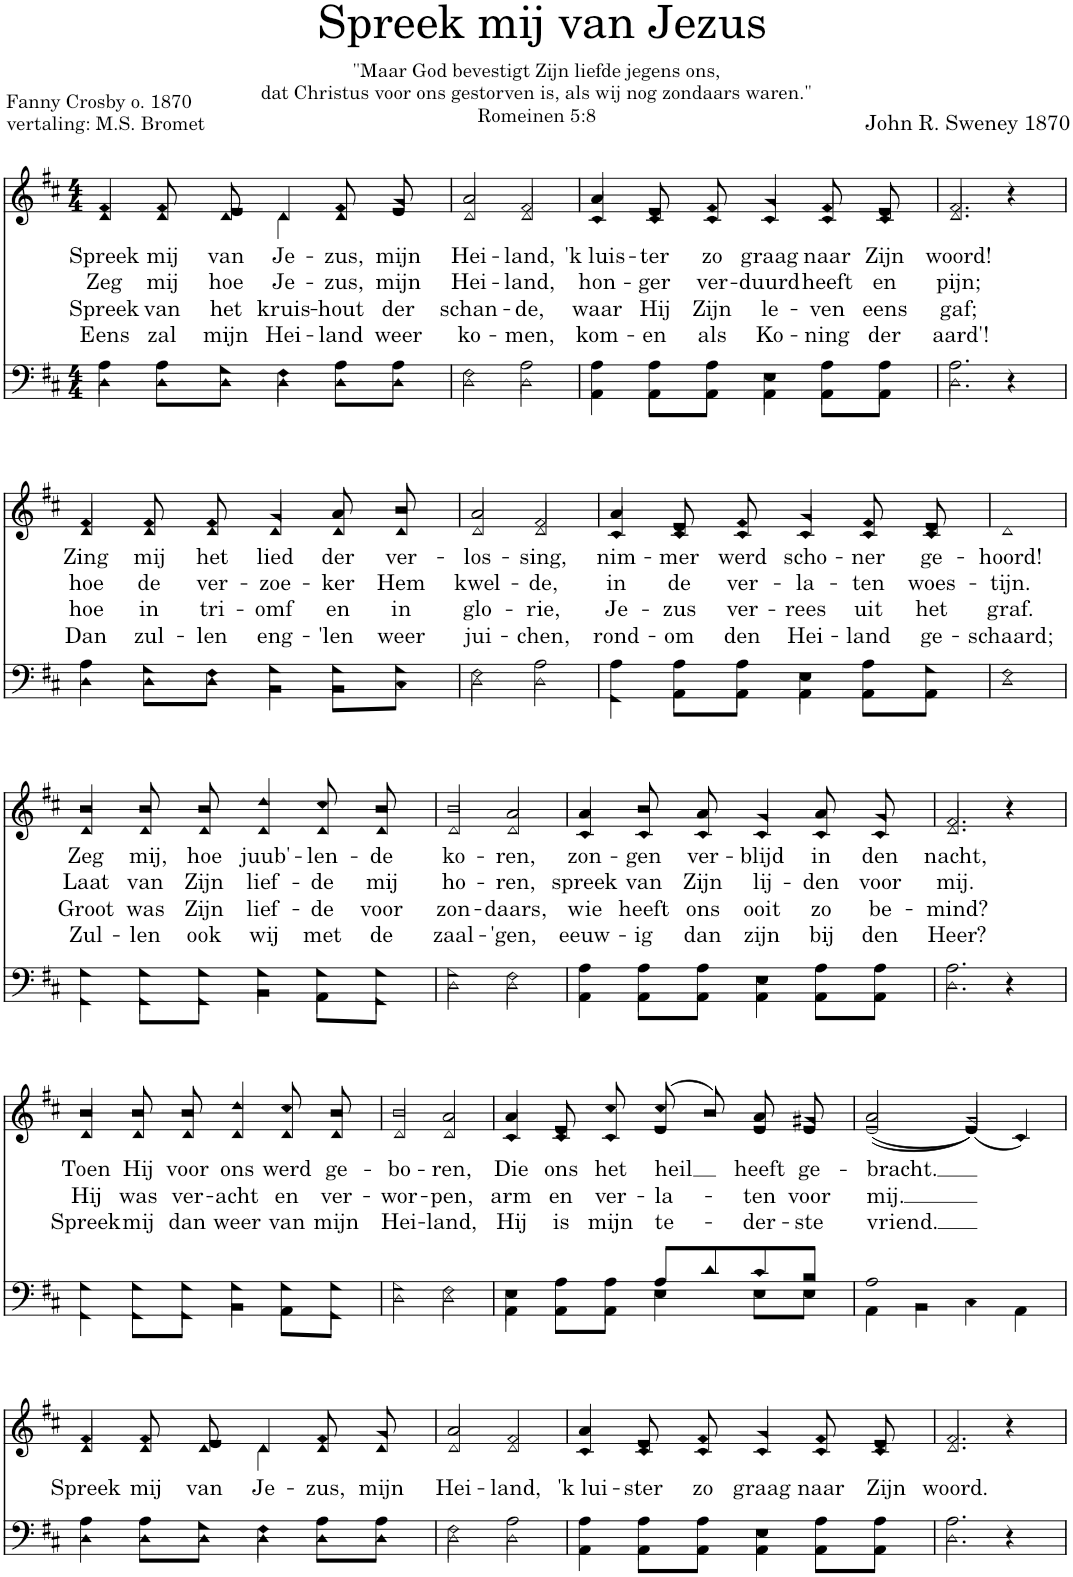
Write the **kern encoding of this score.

**kern	**kern	**text	**text	**text	**text
*part2	*part1	*part1	*part1	*part1	*part1
*staff2	*staff1	*staff1	*staff1	*staff1	*staff1
*I"Men	*I"Women	*	*	*	*
*clefF4	*clefG2	*	*	*	*
*k[f#c#]	*k[f#c#]	*	*	*	*
*M4/4	*M4/4	*	*	*	*
=1	=1	=1	=1	=1	=1
*^	*	*	*	*	*
!	!	!	!LO:LY:b	!LO:LY:b	!LO:LY:b	!LO:LY:b
*	*	*^	*	*	*	*
4A\	4D\	4f#/	4d/	Spreek	Zeg	Spreek	Eens
!	!	!	!	!LO:LY:b	!LO:LY:b	!LO:LY:b	!LO:LY:b
8A\L	8D\L	8f#/L	8d/L	mij	mij	van	zal
!	!	!	!	!LO:LY:b	!LO:LY:b	!LO:LY:b	!LO:LY:b
8G\J	8D\J	8e/J	8d/J	van	hoe	het	mijn
!	!	!	!	!LO:LY:b	!LO:LY:b	!LO:LY:b	!LO:LY:b
4F#\	4D\	4d/	4d\	Je-	Je-	kruis-	Hei-
!	!	!	!	!LO:LY:b	!LO:LY:b	!LO:LY:b	!LO:LY:b
8A\L	8D\L	8f#/L	8d/L	-zus,	-zus,	-hout	-land
!	!	!	!	!LO:LY:b	!LO:LY:b	!LO:LY:b	!LO:LY:b
8A\J	8D\J	8g/J	8e/J	mijn	mijn	der	weer
=2	=2	=2	=2	=2	=2	=2	=2
!	!	!	!	!LO:LY:b	!LO:LY:b	!LO:LY:b	!LO:LY:b
2F#\	2D\	2a/	2d/	Hei-	Hei-	schan-	ko-
!	!	!	!	!LO:LY:b	!LO:LY:b	!LO:LY:b	!LO:LY:b
2A\	2D\	2f#/	2d/	-land,	-land,	-de,	-men,
=3	=3	=3	=3	=3	=3	=3	=3
!	!	!	!	!LO:LY:b	!LO:LY:b	!LO:LY:b	!LO:LY:b
4A\	4AA\	4a/	4c#/	'k luis-	hon-	waar	kom-
!	!	!	!	!LO:LY:b	!LO:LY:b	!LO:LY:b	!LO:LY:b
8A\L	8AA\L	8e/L	8c#/L	-ter	-ger	Hij	-en
!	!	!	!	!LO:LY:b	!LO:LY:b	!LO:LY:b	!LO:LY:b
8A\J	8AA\J	8f#/J	8c#/J	zo	ver-	Zijn	als
!	!	!	!	!LO:LY:b	!LO:LY:b	!LO:LY:b	!LO:LY:b
4E\	4AA\	4g/	4c#/	graag	-duurd	le-	Ko-
!	!	!	!	!LO:LY:b	!LO:LY:b	!LO:LY:b	!LO:LY:b
8A\L	8AA\L	8f#/L	8c#/L	naar	heeft	-ven	-ning
!	!	!	!	!LO:LY:b	!LO:LY:b	!LO:LY:b	!LO:LY:b
8A\J	8AA\J	8e/J	8c#/J	Zijn	en	eens	der
=4	=4	=4	=4	=4	=4	=4	=4
!	!	!	!	!LO:LY:b	!LO:LY:b	!LO:LY:b	!LO:LY:b
2.A\	2.D\	2.f#/	2.d/	woord!	pijn;	gaf;	aard'!
4r	4ryy	4r	4ryy	.	.	.	.
!!LO:LB:g=z	!!
=5	=5	=5	=5	=5	=5	=5	=5
!	!	!	!	!LO:LY:b	!LO:LY:b	!LO:LY:b	!LO:LY:b
4A\	4D\	4f#/	4d/	Zing	hoe	hoe	Dan
!	!	!	!	!LO:LY:b	!LO:LY:b	!LO:LY:b	!LO:LY:b
8G\L	8D\L	8f#/L	8d/L	mij	de	in	zul-
!	!	!	!	!LO:LY:b	!LO:LY:b	!LO:LY:b	!LO:LY:b
8F#\J	8D\J	8f#/J	8d/J	het	ver-	tri-	-len
!	!	!	!	!LO:LY:b	!LO:LY:b	!LO:LY:b	!LO:LY:b
4G\	4BB\	4g/	4d/	lied	-zoe-	-omf	eng-
!	!	!	!	!LO:LY:b	!LO:LY:b	!LO:LY:b	!LO:LY:b
8G\L	8BB\L	8a/L	8d/L	der	-ker	en	-'len
!	!	!	!	!LO:LY:b	!LO:LY:b	!LO:LY:b	!LO:LY:b
8G\J	8C#\J	8b/J	8d/J	ver-	Hem	in	weer
=6	=6	=6	=6	=6	=6	=6	=6
!	!	!	!	!LO:LY:b	!LO:LY:b	!LO:LY:b	!LO:LY:b
2F#\	2D\	2a/	2d/	-los-	kwel-	glo-	jui-
!	!	!	!	!LO:LY:b	!LO:LY:b	!LO:LY:b	!LO:LY:b
2A\	2D\	2f#/	2d/	-sing,	-de,	-rie,	-chen,
=7	=7	=7	=7	=7	=7	=7	=7
!	!	!	!	!LO:LY:b	!LO:LY:b	!LO:LY:b	!LO:LY:b
4A\	4GG\	4a/	4c#/	nim-	in	Je-	rond-
!	!	!	!	!LO:LY:b	!LO:LY:b	!LO:LY:b	!LO:LY:b
8A\L	8AA\L	8e/L	8c#/L	-mer	de	-zus	-om
!	!	!	!	!LO:LY:b	!LO:LY:b	!LO:LY:b	!LO:LY:b
8A\J	8AA\J	8f#/J	8c#/J	werd	ver-	ver-	den
!	!	!	!	!LO:LY:b	!LO:LY:b	!LO:LY:b	!LO:LY:b
4E\	4AA\	4g/	4c#/	scho-	-la-	-rees	Hei-
!	!	!	!	!LO:LY:b	!LO:LY:b	!LO:LY:b	!LO:LY:b
8A\L	8AA\L	8f#/L	8c#/L	-ner	-ten	uit	-land
!	!	!	!	!LO:LY:b	!LO:LY:b	!LO:LY:b	!LO:LY:b
8G\J	8AA\J	8e/J	8c#/J	ge-	woes-	het	ge-
=8	=8	=8	=8	=8	=8	=8	=8
!	!	!	!	!LO:LY:b	!LO:LY:b	!LO:LY:b	!LO:LY:b
1F#	1D	1d	1d	-hoord!	-tijn.	graf.	-schaard;
!!LO:LB:g=z	!!
=9	=9	=9	=9	=9	=9	=9	=9
!	!	!	!	!LO:LY:b	!LO:LY:b	!LO:LY:b	!LO:LY:b
4G\	4GG\	4b/	4d/	Zeg	Laat	Groot	Zul-
!	!	!	!	!LO:LY:b	!LO:LY:b	!LO:LY:b	!LO:LY:b
8G\L	8GG\L	8b/L	8d/L	mij,	van	was	-len
!	!	!	!	!LO:LY:b	!LO:LY:b	!LO:LY:b	!LO:LY:b
8G\J	8GG\J	8b/J	8d/J	hoe	Zijn	Zijn	ook
!	!	!	!	!LO:LY:b	!LO:LY:b	!LO:LY:b	!LO:LY:b
4G\	4BB\	4dd/	4d/	juub'-	lief-	lief-	wij
!	!	!	!	!LO:LY:b	!LO:LY:b	!LO:LY:b	!LO:LY:b
8G\L	8AA\L	8cc#/L	8d/L	-len-	-de	-de	met
!	!	!	!	!LO:LY:b	!LO:LY:b	!LO:LY:b	!LO:LY:b
8G\J	8GG\J	8b/J	8d/J	-de	mij	voor	de
=10	=10	=10	=10	=10	=10	=10	=10
!	!	!	!	!LO:LY:b	!LO:LY:b	!LO:LY:b	!LO:LY:b
2G\	2D\	2b/	2d/	ko-	ho-	zon-	zaal-
!	!	!	!	!LO:LY:b	!LO:LY:b	!LO:LY:b	!LO:LY:b
2F#\	2D\	2a/	2d/	-ren,	-ren,	-daars,	-'gen,
=11	=11	=11	=11	=11	=11	=11	=11
!	!	!	!	!LO:LY:b	!LO:LY:b	!LO:LY:b	!LO:LY:b
4A\	4AA\	4a/	4c#/	zon-	spreek	wie	eeuw-
!	!	!	!	!LO:LY:b	!LO:LY:b	!LO:LY:b	!LO:LY:b
8A\L	8AA\L	8b/L	8c#/L	-gen	van	heeft	-ig
!	!	!	!	!LO:LY:b	!LO:LY:b	!LO:LY:b	!LO:LY:b
8A\J	8AA\J	8a/J	8c#/J	ver-	Zijn	ons	dan
!	!	!	!	!LO:LY:b	!LO:LY:b	!LO:LY:b	!LO:LY:b
4E\	4AA\	4g/	4c#/	-blijd	lij-	ooit	zijn
!	!	!	!	!LO:LY:b	!LO:LY:b	!LO:LY:b	!LO:LY:b
8A\L	8AA\L	8a/L	8c#/L	in	-den	zo	bij
!	!	!	!	!LO:LY:b	!LO:LY:b	!LO:LY:b	!LO:LY:b
8A\J	8AA\J	8g/J	8c#/J	den	voor	be-	den
=12	=12	=12	=12	=12	=12	=12	=12
!	!	!	!	!LO:LY:b	!LO:LY:b	!LO:LY:b	!LO:LY:b
2.A\	2.D\	2.f#/	2.d/	nacht,	mij.	-mind?	Heer?
4r	4ryy	4r	4ryy	.	.	.	.
!!LO:LB:g=z	!!
=13	=13	=13	=13	=13	=13	=13	=13
!	!	!	!	!LO:LY:b	!LO:LY:b	!LO:LY:b	!
4G\	4GG\	4b/	4d/	Toen	Hij	Spreek	.
!	!	!	!	!LO:LY:b	!LO:LY:b	!LO:LY:b	!
8G\L	8GG\L	8b/L	8d/L	Hij	was	mij	.
!	!	!	!	!LO:LY:b	!LO:LY:b	!LO:LY:b	!
8G\J	8GG\J	8b/J	8d/J	voor	ver-	dan	.
!	!	!	!	!LO:LY:b	!LO:LY:b	!LO:LY:b	!
4G\	4BB\	4dd/	4d/	ons	-acht	weer	.
!	!	!	!	!LO:LY:b	!LO:LY:b	!LO:LY:b	!
8G\L	8AA\L	8cc#/L	8d/L	werd	en	van	.
!	!	!	!	!LO:LY:b	!LO:LY:b	!LO:LY:b	!
8G\J	8GG\J	8b/J	8d/J	ge-	ver-	mijn	.
=14	=14	=14	=14	=14	=14	=14	=14
!	!	!	!	!LO:LY:b	!LO:LY:b	!LO:LY:b	!
2G\	2D\	2b/	2d/	-bo-	-wor-	Hei-	.
!	!	!	!	!LO:LY:b	!LO:LY:b	!LO:LY:b	!
2F#\	2D\	2a/	2d/	-ren,	-pen,	-land,	.
=15	=15	=15	=15	=15	=15	=15	=15
!	!	!	!	!LO:LY:b	!LO:LY:b	!LO:LY:b	!
4E\	4AA\	4a/	4c#/	Die	arm	Hij	.
!	!	!	!	!LO:LY:b	!LO:LY:b	!LO:LY:b	!
8A\L	8AA\L	8e/L	8c#/L	ons	en	is	.
!	!	!	!	!LO:LY:b	!LO:LY:b	!LO:LY:b	!
8A\J	8AA\J	8cc#/J	8c#/J	het	ver-	mijn	.
!	!	!	!	!LO:LY:b	!LO:LY:b	!LO:LY:b	!
8A/L	4E\	(8cc#/L	4e/	heil	-la-	te-	.
8d/	.	8b/J)	.	.	.	.	.
!	!	!	!	!LO:LY:b	!LO:LY:b	!LO:LY:b	!
8c#/	8E\L	8a/L	8e/L	heeft	-ten	-der-	.
!	!	!	!	!LO:LY:b	!LO:LY:b	!LO:LY:b	!
8B/J	8E\J	8g#X/J	8e/J	ge-	voor	-ste	.
=16	=16	=16	=16	=16	=16	=16	=16
!	!	!	!	!LO:LY:b	!LO:LY:b	!LO:LY:b	!
1A	4AA\	2a/	((2e/	-bracht.	mij.	vriend.	.
.	4BB\	.	.	.	.	.	.
.	4C#\	2g/	(4e/))	.	.	.	.
.	4AA\	.	4c#/)	.	.	.	.
!!LO:LB:g=z	!!
=17	=17	=17	=17	=17	=17	=17	=17
!	!	!	!	!LO:LY:b	!	!	!
4A\	4D\	4f#/	4d/	Spreek	.	.	.
!	!	!	!	!LO:LY:b	!	!	!
8A\L	8D\L	8f#/L	8d/L	mij	.	.	.
!	!	!	!	!LO:LY:b	!	!	!
8G\J	8D\J	8e/J	8d/J	van	.	.	.
!	!	!	!	!LO:LY:b	!	!	!
4F#\	4D\	4d/	4d\	Je-	.	.	.
!	!	!	!	!LO:LY:b	!	!	!
8A\L	8D\L	8f#/L	8d/L	-zus,	.	.	.
!	!	!	!	!LO:LY:b	!	!	!
8A\J	8D\J	8g/J	8d/J	mijn	.	.	.
=18	=18	=18	=18	=18	=18	=18	=18
!	!	!	!	!LO:LY:b	!	!	!
2F#\	2D\	2a/	2d/	Hei-	.	.	.
!	!	!	!	!LO:LY:b	!	!	!
2A\	2D\	2f#/	2d/	-land,	.	.	.
=19	=19	=19	=19	=19	=19	=19	=19
!	!	!	!	!LO:LY:b	!	!	!
4A\	4AA\	4a/	4c#/	'k lui-	.	.	.
!	!	!	!	!LO:LY:b	!	!	!
8A\L	8AA\L	8e/L	8c#/L	-ster	.	.	.
!	!	!	!	!LO:LY:b	!	!	!
8A\J	8AA\J	8f#/J	8c#/J	zo	.	.	.
!	!	!	!	!LO:LY:b	!	!	!
4E\	4AA\	4g/	4c#/	graag	.	.	.
!	!	!	!	!LO:LY:b	!	!	!
8A\L	8AA\L	8f#/L	8c#/L	naar	.	.	.
!	!	!	!	!LO:LY:b	!	!	!
8A\J	8AA\J	8e/J	8c#/J	Zijn	.	.	.
=20	=20	=20	=20	=20	=20	=20	=20
!	!	!	!	!LO:LY:b	!	!	!
2.A\	2.D\	2.f#/	2.d/	woord.	.	.	.
4r	4ryy	4r	4ryy	.	.	.	.
*v	*v	*	*	*	*	*	*
*	*v	*v	*	*	*	*
=	=	=	=	=	=
*-	*-	*-	*-	*-	*-
